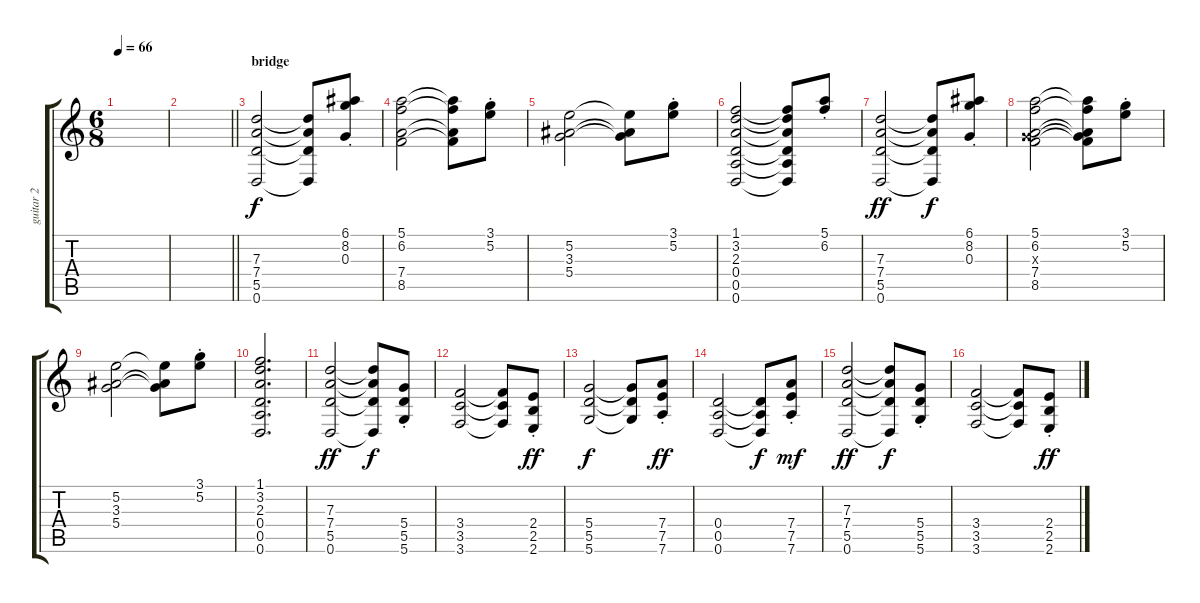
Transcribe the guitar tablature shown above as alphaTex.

\track ("guitar 2" "guitar 2") {instrument electricguitarjazz}
\staff {score tabs}
\tuning (E4 B3 G3 D3 A2 D2) {hide}
\ts (6 8)
\tempo 66
\clef g2
\ks c
|
\barLineRight lightlight
|
\section ("" "bridge")
(7.3 7.4 5.5 0.6).2{volume 9 instrument overdrivenguitar} (7.3{t} 7.4{t} 5.5{t} 0.6{t}).8 (6.1{st} 8.2{st} 0.3{st}).8 |
(5.1 6.2 7.4 8.5).2 (5.1{t} 6.2{t} 7.4{t} 8.5{t}).8 (3.1{st} 5.2{st}).8 |
(5.2 3.3 5.4).2 (5.2{t} 3.3{t} 5.4{t}).8 (3.1{st} 5.2{st}).8 |
(1.1 3.2 2.3 0.4 0.5 0.6).2 (1.1{t} 3.2{t} 2.3{t} 0.4{t} 0.5{t} 0.6{t}).8 (5.1{st} 6.2{st}).8 |
(7.3 7.4 5.5 0.6).2{dy ff} (7.3{t} 7.4{t} 5.5{t} 0.6{t}).8{dy f} (6.1{st} 8.2{st} 0.3{st}).8 |
(5.1 6.2 0.3{x} 7.4 8.5).2 (5.1{t} 6.2{t} 0.3{t} 7.4{t} 8.5{t}).8 (3.1{st} 5.2{st}).8 |
(5.2 3.3 5.4).2 (5.2{t} 3.3{t} 5.4{t}).8 (3.1{st} 5.2{st}).8 |
(1.1 3.2 2.3 0.4 0.5 0.6).2{d} |
(7.3 7.4 5.5 0.6).2{dy ff instrument overdrivenguitar} (7.3{t} 7.4{t} 5.5{t} 0.6{t}).8{dy f} (5.4{st} 5.5{st} 5.6{st}).8 |
(3.4 3.5 3.6).2 (3.4{t} 3.5{t} 3.6{t}).8 (2.4{st} 2.5{st} 2.6{st}).8{dy ff} |
(5.4 5.5 5.6).2{dy f} (5.4{t} 5.5{t} 5.6{t}).8 (7.4{st} 7.5{st} 7.6{st}).8{dy ff} |
(0.4 0.5 0.6).2 (0.4{t} 0.5{t} 0.6{t}).8{dy f} (7.4{st} 7.5{st} 7.6{st}).8{dy mf} |
(7.3 7.4 5.5 0.6).2{dy ff} (7.3{t} 7.4{t} 5.5{t} 0.6{t}).8{dy f} (5.4{st} 5.5{st} 5.6{st}).8 |
(3.4 3.5 3.6).2 (3.4{t} 3.5{t} 3.6{t}).8 (2.4{st} 2.5{st} 2.6{st}).8{dy ff}
